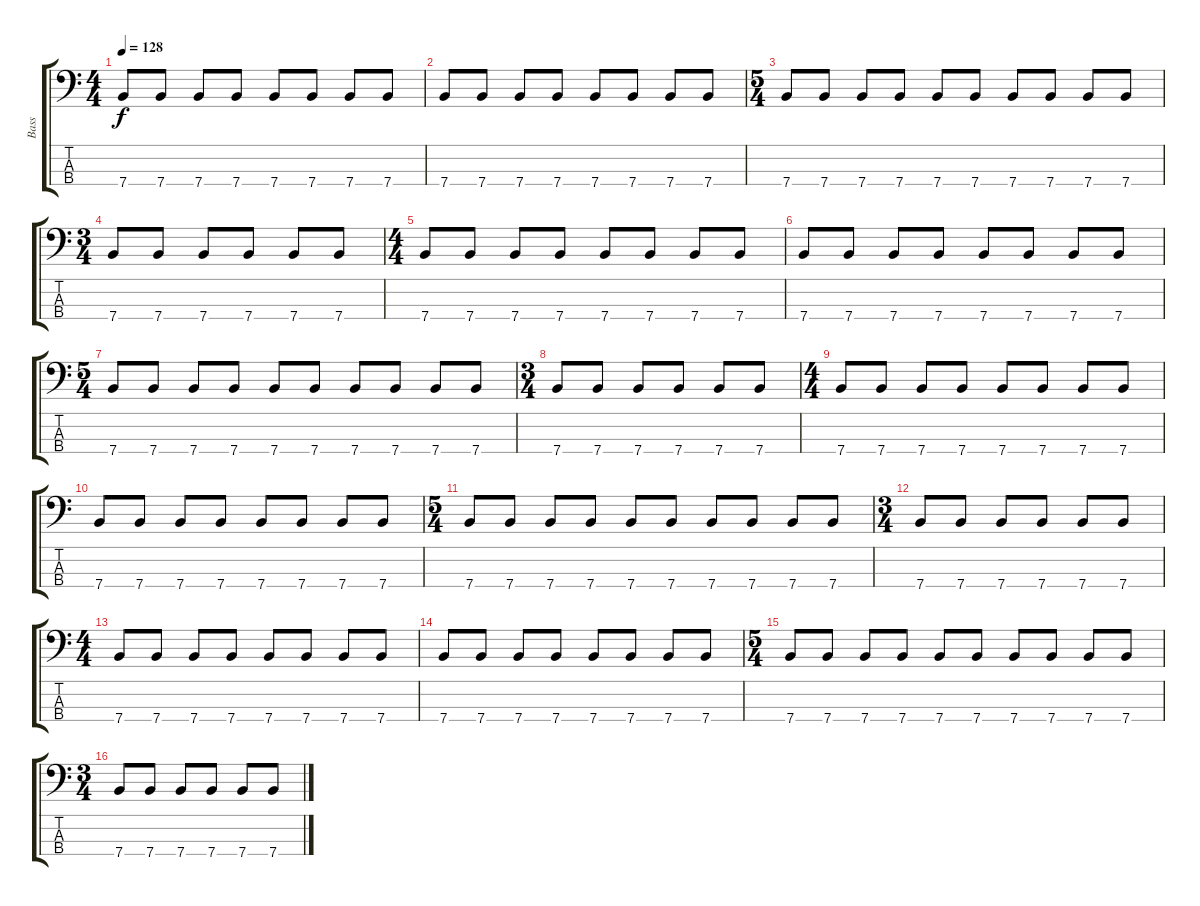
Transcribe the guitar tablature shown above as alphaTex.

\track ("Bass" "Bass") {instrument electricbassfinger}
\staff {score tabs}
\tuning (G2 D2 A1 E1) {hide}
\ts (4 4)
\tempo 128
\clef f4
\ks c
7.4.8{dy f} 7.4.8 7.4.8 7.4.8 7.4.8 7.4.8 7.4.8 7.4.8 |
7.4.8 7.4.8 7.4.8 7.4.8 7.4.8 7.4.8 7.4.8 7.4.8 |
\ts (5 4)
7.4.8 7.4.8 7.4.8 7.4.8 7.4.8 7.4.8 7.4.8 7.4.8 7.4.8 7.4.8 |
\ts (3 4)
7.4.8 7.4.8 7.4.8 7.4.8 7.4.8 7.4.8 |
\ts (4 4)
7.4.8 7.4.8 7.4.8 7.4.8 7.4.8 7.4.8 7.4.8 7.4.8 |
7.4.8 7.4.8 7.4.8 7.4.8 7.4.8 7.4.8 7.4.8 7.4.8 |
\ts (5 4)
7.4.8 7.4.8 7.4.8 7.4.8 7.4.8 7.4.8 7.4.8 7.4.8 7.4.8 7.4.8 |
\ts (3 4)
7.4.8 7.4.8 7.4.8 7.4.8 7.4.8 7.4.8 |
\ts (4 4)
7.4.8 7.4.8 7.4.8 7.4.8 7.4.8 7.4.8 7.4.8 7.4.8 |
7.4.8 7.4.8 7.4.8 7.4.8 7.4.8 7.4.8 7.4.8 7.4.8 |
\ts (5 4)
7.4.8 7.4.8 7.4.8 7.4.8 7.4.8 7.4.8 7.4.8 7.4.8 7.4.8 7.4.8 |
\ts (3 4)
7.4.8 7.4.8 7.4.8 7.4.8 7.4.8 7.4.8 |
\ts (4 4)
7.4.8 7.4.8 7.4.8 7.4.8 7.4.8 7.4.8 7.4.8 7.4.8 |
7.4.8 7.4.8 7.4.8 7.4.8 7.4.8 7.4.8 7.4.8 7.4.8 |
\ts (5 4)
7.4.8 7.4.8 7.4.8 7.4.8 7.4.8 7.4.8 7.4.8 7.4.8 7.4.8 7.4.8 |
\ts (3 4)
7.4.8 7.4.8 7.4.8 7.4.8 7.4.8 7.4.8
